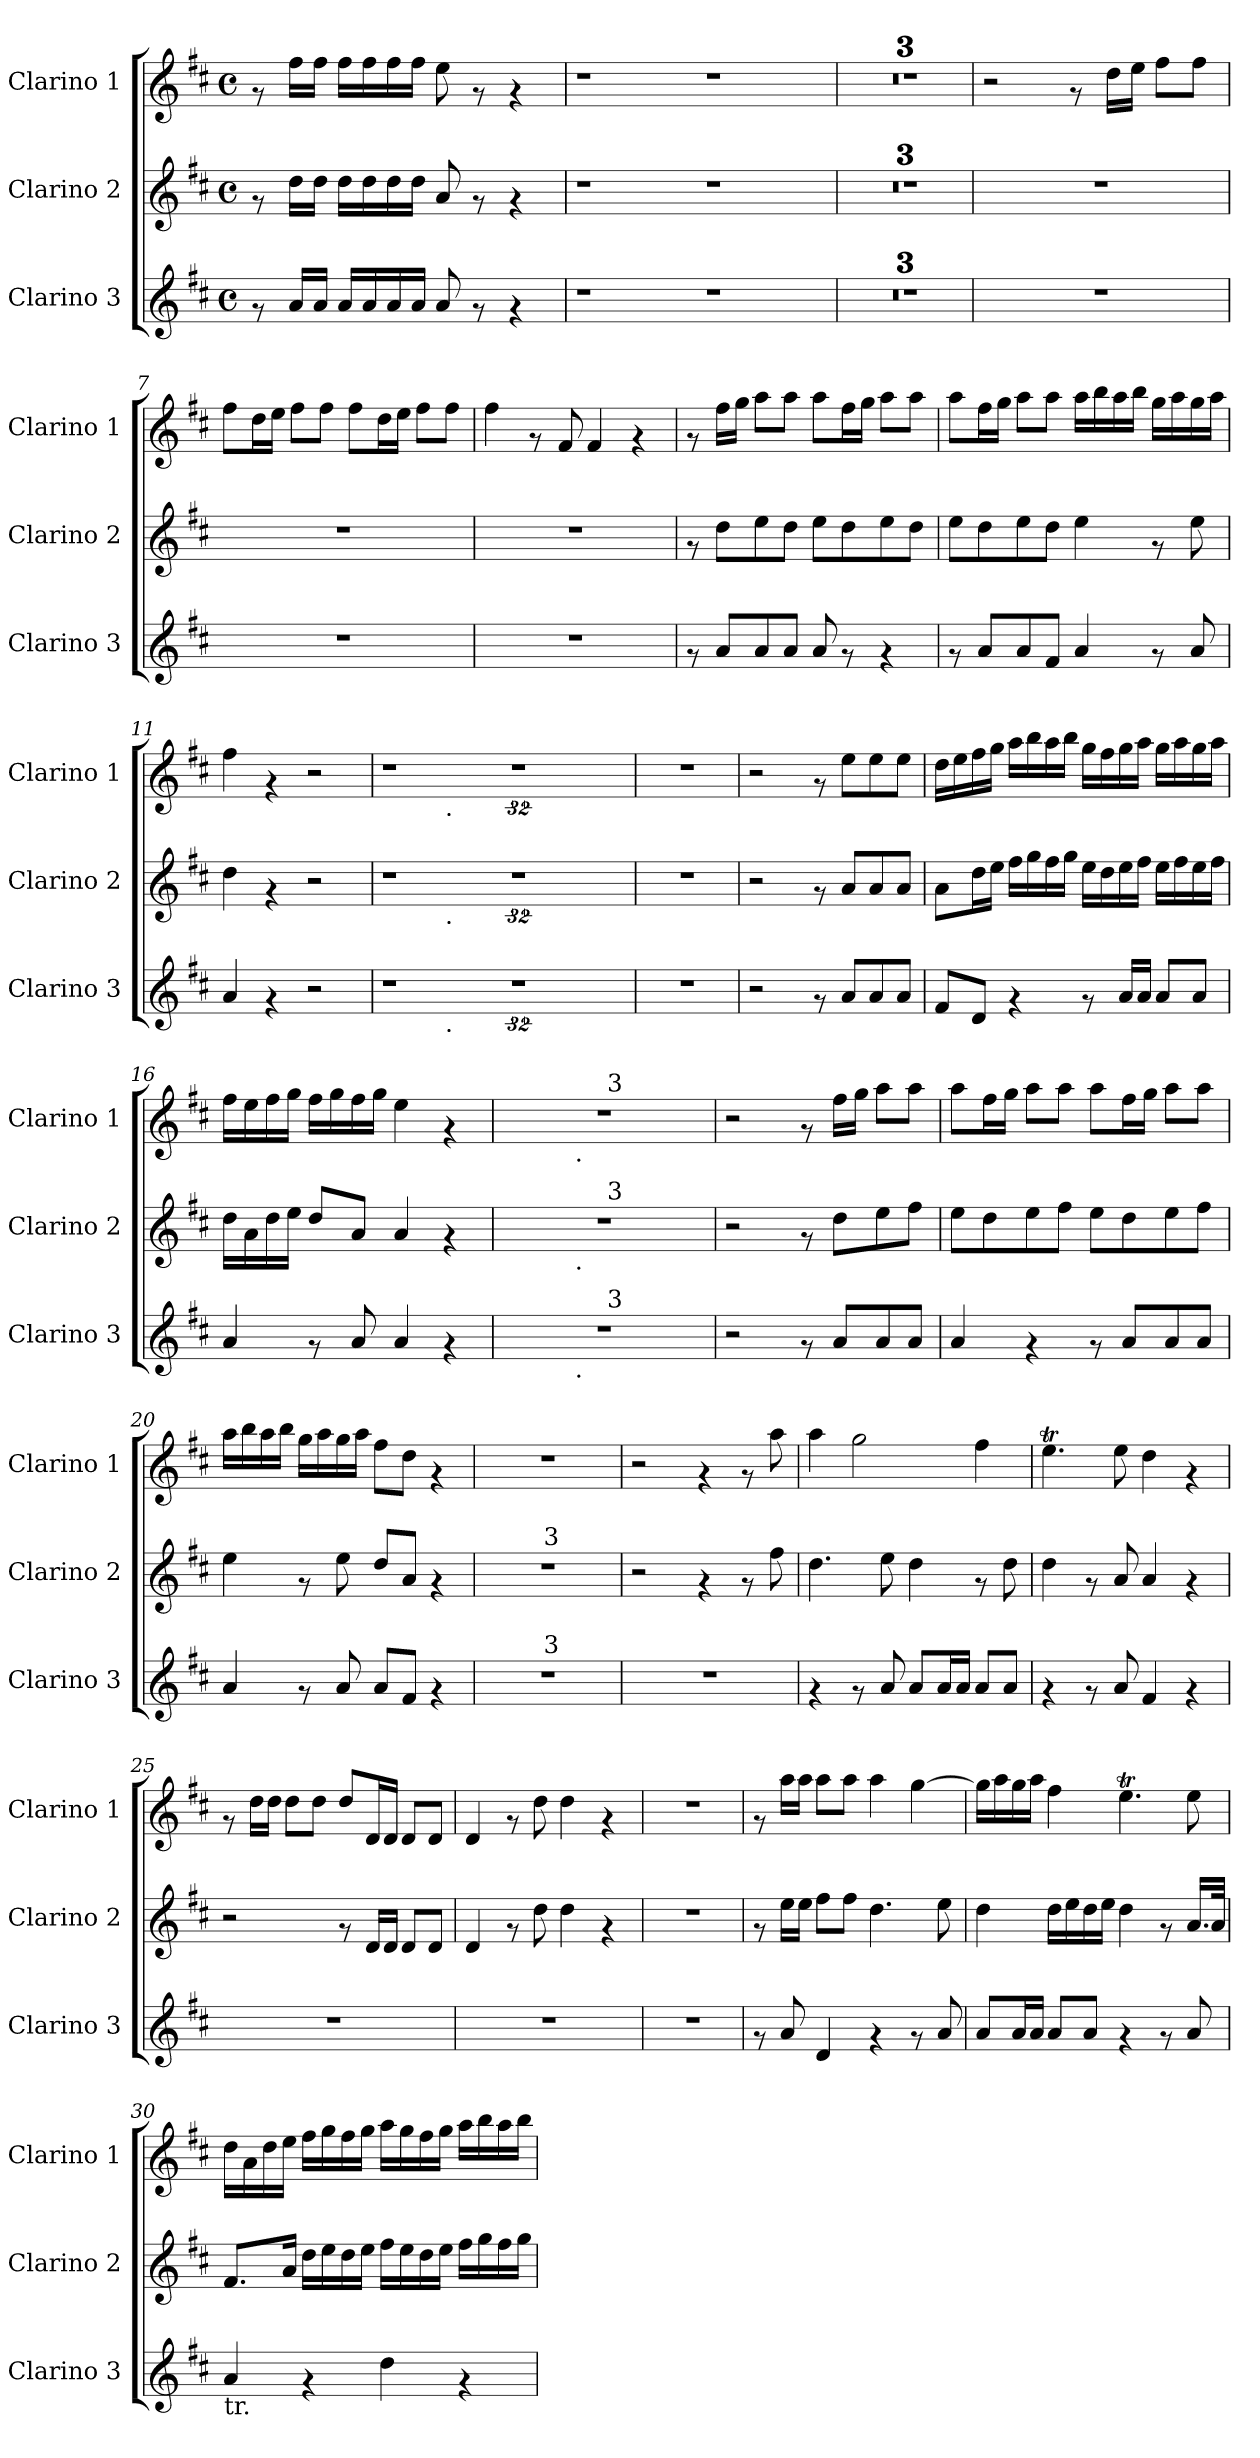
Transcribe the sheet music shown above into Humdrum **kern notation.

**kern	**kern	**kern
*part3	*part2	*part1
*staff3	*staff2	*staff1
*I"Clarino 3	*I"Clarino 2	*I"Clarino 1
*I'Clarino 3	*I'Clarino 2	*I'Clarino 1
*clefG2	*clefG2	*clefG2
*ITrd1c2	*ITrd1c2	*ITrd1c2
*k[]	*k[]	*k[]
*C:	*C:	*C:
*M4/4	*M4/4	*M4/4
*met(c)	*met(c)	*met(c)
=1	=1	=1
8rf	8rf	8rf
16g/LL	16cc\LL	16ee\LL
16g/JJ	16cc\JJ	16ee\JJ
16g/LL	16cc\LL	16ee\LL
16g/	16cc\	16ee\
16g/	16cc\	16ee\
16g/JJ	16cc\JJ	16ee\JJ
8g/	8g/	8dd\
8rf	8rf	8rf
4rf	4rf	4rf
=2	=2	=2
1r	1r	1r
1r	1r	1r
=3	=3	=3
1r	1r	1r
=4	=4	=4
1r	1r	1r
=5	=5	=5
1r	1r	1r
=6	=6	=6
1r	1r	2r
.	.	8rf
.	.	16cc\LL
.	.	16dd\JJ
.	.	8ee\L
.	.	8ee\J
=7	=7	=7
1r	1r	8ee\L
.	.	16cc\L
.	.	16dd\JJ
.	.	8ee\L
.	.	8ee\J
.	.	8ee\L
.	.	16cc\L
.	.	16dd\JJ
.	.	8ee\L
.	.	8ee\J
!!LO:LB:g=z
=8	=8	=8
1r	1r	4ee\
.	.	8rf
.	.	8e/
.	.	4e/
.	.	4rf
=9	=9	=9
8rf	8rf	8rf
8g/L	8cc\L	16ee\LL
.	.	16ff\JJ
8g/	8dd\	8gg\L
8g/J	8cc\J	8gg\J
8g/	8dd\L	8gg\L
8rf	8cc\	16ee\L
.	.	16ff\JJ
4rf	8dd\	8gg\L
.	8cc\J	8gg\J
=10	=10	=10
8rf	8dd\L	8gg\L
8g/L	8cc\	16ee\L
.	.	16ff\JJ
8g/	8dd\	8gg\L
8e/J	8cc\J	8gg\J
4g/	4dd\	16gg\LL
.	.	16aa\
.	.	16gg\
.	.	16aa\JJ
8rf	8rf	16ff\LL
.	.	16gg\
8g/	8dd\	16ff\
.	.	16gg\JJ
=11	=11	=11
4g/	4cc\	4ee\
4rf	4rf	4rf
2r	2r	2r
!!LO:LB:g=z
=12	=12	=12
*^	*^	*^
1r	4...ryy	1r	4...ryy	1r	4...ryy
!	!	!	!	!	!LO:TX:b:t=.
!	!	!	!LO:TX:b:t=.	!	!
!	!LO:TX:b:t=.	!	!	!	!
.	0ryy	.	0ryy	.	0ryy
32%47r	.	32%47r	.	32%47r	.
*v	*v	*	*	*v	*v
*	*v	*v	*
=13	=13	=13
1r	1r	1r
=14	=14	=14
2r	2r	2r
8rf	8rf	8rf
8g/L	8g/L	8dd\L
8g/	8g/	8dd\
8g/J	8g/J	8dd\J
=15	=15	=15
8e/L	8g\L	16cc\LL
.	.	16dd\
8c/J	16cc\L	16ee\
.	16dd\JJ	16ff\JJ
4rf	16ee\LL	16gg\LL
.	16ff\	16aa\
.	16ee\	16gg\
.	16ff\JJ	16aa\JJ
8rf	16dd\LL	16ff\LL
.	16cc\	16ee\
16g/LL	16dd\	16ff\
16g/JJ	16ee\JJ	16gg\JJ
8g/L	16dd\LL	16ff\LL
.	16ee\	16gg\
8g/J	16dd\	16ff\
.	16ee\JJ	16gg\JJ
=16	=16	=16
4g/	16cc\LL	16ee\LL
.	16g\	16dd\
.	16cc\	16ee\
.	16dd\JJ	16ff\JJ
8rf	8cc/L	16ee\LL
.	.	16ff\
8g/	8g/J	16ee\
.	.	16ff\JJ
4g/	4g/	4dd\
4rf	4rf	4rf
!!LO:LB:g=z
=17	=17	=17
*^	*^	*^
*	*^	*	*^	*	*^
1r	4ryy	4...ryy	1r	4ryy	4...ryy	1r	4ryy	4...ryy
.	16.ryy	.	.	16.ryy	.	.	16.ryy	.
!	!	!	!	!	!	!	!LO:TX:b:t=.	!
!	!	!	!	!LO:TX:b:t=.	!	!	!	!
!	!LO:TX:b:t=.	!	!	!	!	!	!	!
.	2ryy	.	.	2ryy	.	.	2ryy	.
!	!	!	!	!	!	!	!	!LO:TX:a:t=3
!	!	!	!	!	!LO:TX:a:t=3	!	!	!
!	!	!LO:TX:a:t=3	!	!	!	!	!	!
.	.	2ryy	.	.	2ryy	.	.	2ryy
.	8ryy	.	.	8ryy	.	.	8ryy	.
.	32ryy	32ryy	.	32ryy	32ryy	.	32ryy	32ryy
*v	*v	*v	*	*	*	*v	*v	*v
*	*v	*v	*v	*
=18	=18	=18
2r	2r	2r
8rf	8rf	8rf
8g/L	8cc\L	16ee\LL
.	.	16ff\JJ
8g/	8dd\	8gg\L
8g/J	8ee\J	8gg\J
=19	=19	=19
4g/	8dd\L	8gg\L
.	8cc\	16ee\L
.	.	16ff\JJ
4rf	8dd\	8gg\L
.	8ee\J	8gg\J
8rf	8dd\L	8gg\L
8g/L	8cc\	16ee\L
.	.	16ff\JJ
8g/	8dd\	8gg\L
8g/J	8ee\J	8gg\J
=20	=20	=20
4g/	4dd\	16gg\LL
.	.	16aa\
.	.	16gg\
.	.	16aa\JJ
8rf	8rf	16ff\LL
.	.	16gg\
8g/	8dd\	16ff\
.	.	16gg\JJ
8g/L	8cc/L	8ee\L
8e/J	8g/J	8cc\J
4rf	4rf	4rf
!!LO:PB:g=z
=21	=21	=21
*^	*^	*
1r	4...ryy	1r	4...ryy	1r
!	!	!	!LO:TX:a:t=3	!
!	!LO:TX:a:t=3	!	!	!
.	2ryy	.	2ryy	.
.	32ryy	.	32ryy	.
*v	*v	*	*	*
*	*v	*v	*
=22	=22	=22
1r	2r	2r
.	4rf	4rf
.	8rf	8rf
.	8ee\	8gg\
=23	=23	=23
4rf	4.cc\	4gg\
8rf	.	2ff\
8g/	8dd\	.
8g/L	4cc\	.
16g/L	.	.
16g/JJ	.	.
8g/L	8rf	4ee\
8g/J	8cc\	.
=24	=24	=24
4rf	4cc\	4.ddT\
8rf	8rf	.
8g/	8g/	8dd\
4e/	4g/	4cc\
4rf	4rf	4rf
=25	=25	=25
1r	2r	8rf
.	.	16cc\LL
.	.	16cc\JJ
.	.	8cc\L
.	.	8cc\J
.	8rf	8cc/L
.	16c/LL	16c/L
.	16c/JJ	16c/JJ
.	8c/L	8c/L
.	8c/J	8c/J
!!LO:LB:g=z
=26	=26	=26
1r	4c/	4c/
.	8rf	8rf
.	8cc\	8cc\
.	4cc\	4cc\
.	4rf	4rf
=27	=27	=27
1r	1r	1r
=28	=28	=28
8rf	8rf	8rf
8g/	16dd\LL	16gg\LL
.	16dd\JJ	16gg\JJ
4c/	8ee\L	8gg\L
.	8ee\J	8gg\J
4rf	4.cc\	4gg\
8rf	.	[>4ff\
8g/	8dd\	.
=29	=29	=29
8g/L	4cc\	16ff\LL]
.	.	16gg\
16g/L	.	16ff\
16g/JJ	.	16gg\JJ
8g/L	16cc\LL	4ee\
.	16dd\	.
8g/J	16cc\	.
.	16dd\JJ	.
4rf	4cc\	4.ddT\
8rf	8rf	.
8g/	16.g/LL	8dd\
.	32g/JJk	.
!!LO:LB:g=z
=30	=30	=30
!LO:TX:b:t=tr.	!	!
4g/	8.e/L	16cc\LL
.	.	16g\
.	.	16cc\
.	16g/Jk	16dd\JJ
4rf	16cc\LL	16ee\LL
.	16dd\	16ff\
.	16cc\	16ee\
.	16dd\JJ	16ff\JJ
4cc\	16ee\LL	16gg\LL
.	16dd\	16ff\
.	16cc\	16ee\
.	16dd\JJ	16ff\JJ
4rf	16ee\LL	16gg\LL
.	16ff\	16aa\
.	16ee\	16gg\
.	16ff\JJ	16aa\JJ
=	=	=
*-	*-	*-
